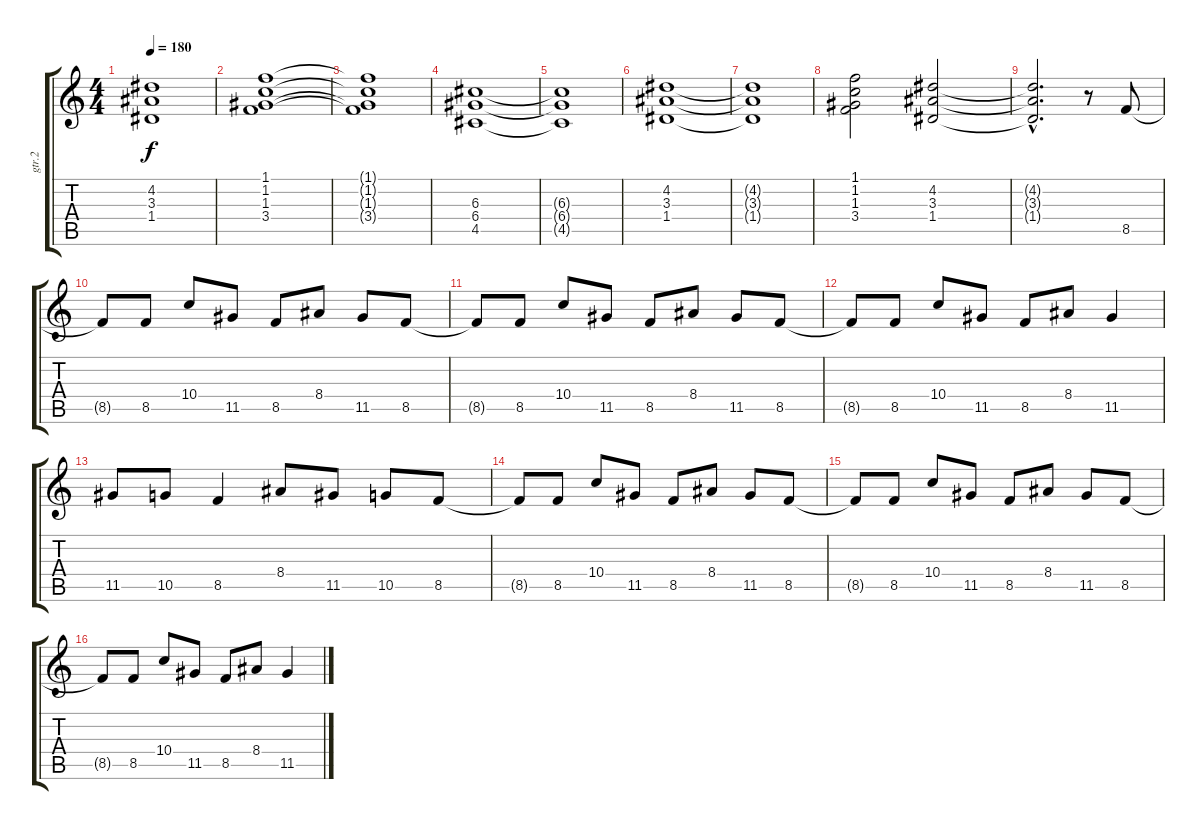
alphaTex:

\track ("gtr.2" "gtr.2") {instrument overdrivenguitar}
\staff {score tabs}
\tuning (E4 B3 G3 D3 A2 E2) {hide}
\ts (4 4)
\tempo 180
\clef g2
\ks c
(4.2{t} 3.3{t} 1.4{t}).1{dy f} |
(1.1 1.2 1.3 3.4).1 |
(1.1{t} 1.2{t} 1.3{t} 3.4{t}).1 |
(6.3 6.4 4.5).1 |
(6.3{t} 6.4{t} 4.5{t}).1 |
(4.2 3.3 1.4).1 |
(4.2{t} 3.3{t} 1.4{t}).1 |
(1.1 1.2 1.3 3.4).2 (4.2 3.3 1.4).2 |
(4.2{hac t} 3.3{hac t} 1.4{hac t}).2{d} r.8 8.5.8 |
8.5{t}.8 8.5.8 10.4.8 11.5.8 8.5.8 8.4.8 11.5.8 8.5.8 |
8.5{t}.8 8.5.8 10.4.8 11.5.8 8.5.8 8.4.8 11.5.8 8.5.8 |
8.5{t}.8 8.5.8 10.4.8 11.5.8 8.5.8 8.4.8 11.5.4 |
11.5.8 10.5.8 8.5.4 8.4.8 11.5.8 10.5.8 8.5.8 |
8.5{t}.8 8.5.8 10.4.8 11.5.8 8.5.8 8.4.8 11.5.8 8.5.8 |
8.5{t}.8 8.5.8 10.4.8 11.5.8 8.5.8 8.4.8 11.5.8 8.5.8 |
8.5{t}.8 8.5.8 10.4.8 11.5.8 8.5.8 8.4.8 11.5.4
